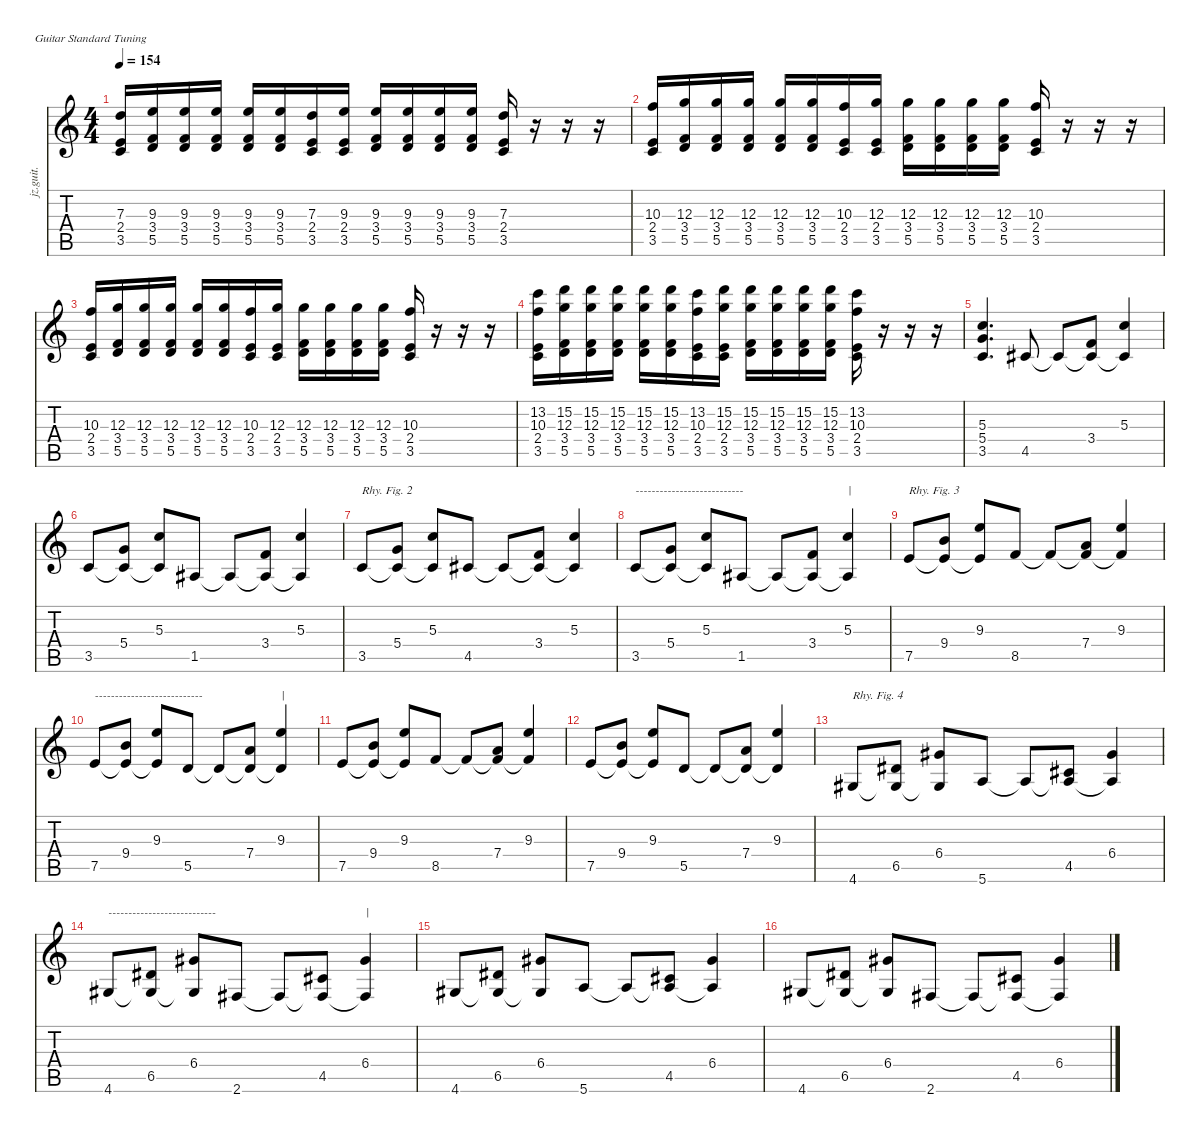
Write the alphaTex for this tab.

\defaultSystemsLayout 4
\hideDynamics
\bracketExtendMode nobrackets
\otherSystemsTrackNameOrientation horizontal
\track ("Rhythm" "jz.guit.") {instrument electricguitarjazz}
\staff {score tabs}
\tuning (E4 B3 G3 D3 A2 E2)
\ts (4 4)
\tempo 154
\clef g2
\ks c
(7.3 2.4 3.5).16{dy f beam Up} (9.3 3.4 5.5).16{beam Up} (9.3 3.4 5.5).16{beam Up} (9.3 3.4 5.5).16{beam Up} (9.3 3.4 5.5).16{beam Up} (9.3 3.4 5.5).16{beam Up} (7.3 2.4 3.5).16{beam Up} (9.3 2.4 3.5).16{beam Up} (9.3 3.4 5.5).16{beam Up} (9.3 3.4 5.5).16{beam Up} (9.3 3.4 5.5).16{beam Up} (9.3 3.4 5.5).16{beam Up} (7.3 2.4 3.5).16{beam Up} r.16{beam Up} r.16{beam Up} r.16{beam Up} |
(10.3 2.4 3.5).16{beam Up} (12.3 3.4 5.5).16{beam Up} (12.3 3.4 5.5).16{beam Up} (12.3 3.4 5.5).16{beam Up} (12.3 3.4 5.5).16{beam Up} (12.3 3.4 5.5).16{beam Up} (10.3 2.4 3.5).16{beam Up} (12.3 2.4 3.5).16{beam Up} (12.3 3.4 5.5).16{beam Down} (12.3 3.4 5.5).16{beam Down} (12.3 3.4 5.5).16{beam Down} (12.3 3.4 5.5).16{beam Down} (10.3 2.4 3.5).16{beam Up} r.16{beam Up} r.16{beam Up} r.16{beam Up} |
(10.3 2.4 3.5).16{beam Up} (12.3 3.4 5.5).16{beam Up} (12.3 3.4 5.5).16{beam Up} (12.3 3.4 5.5).16{beam Up} (12.3 3.4 5.5).16{beam Up} (12.3 3.4 5.5).16{beam Up} (10.3 2.4 3.5).16{beam Up} (12.3 2.4 3.5).16{beam Up} (12.3 3.4 5.5).16{beam Down} (12.3 3.4 5.5).16{beam Down} (12.3 3.4 5.5).16{beam Down} (12.3 3.4 5.5).16{beam Down} (10.3 2.4 3.5).16{beam Up} r.16{beam Up} r.16{beam Up} r.16{beam Up} |
(13.2 10.3 2.4 3.5).16{beam Down} (15.2 12.3 3.4 5.5).16{beam Down} (15.2 12.3 3.4 5.5).16{beam Down} (15.2 12.3 3.4 5.5).16{beam Down} (15.2 12.3 3.4 5.5).16{beam Down} (15.2 12.3 3.4 5.5).16{beam Down} (13.2 10.3 2.4 3.5).16{beam Down} (15.2 12.3 2.4 3.5).16{beam Down} (15.2 12.3 3.4 5.5).16{beam Down} (15.2 12.3 3.4 5.5).16{beam Down} (15.2 12.3 3.4 5.5).16{beam Down} (15.2 12.3 3.4 5.5).16{beam Down} (13.2 10.3 2.4 3.5).16{beam Down} r.16{beam Down} r.16{beam Down} r.16{beam Down} |
(5.3 5.4 3.5).4{d instrument electricguitarjazz beam Up} 4.5{acc #}.8{beam Up} 4.5{t acc #}.8{beam Up} (3.4 4.5{t acc #}).8{beam Up} (5.3 4.5{t acc #}).4{beam Up} |
3.5.8{beam Up} (5.4 3.5{t}).8{beam Up} (5.3 3.5{t}).8{beam Up} 1.5{acc #}.8{beam Up} 1.5{t acc #}.8{beam Up} (3.4 1.5{t acc #}).8{beam Up} (5.3 1.5{t acc #}).4{beam Up} |
3.5.8{txt "Rhy. Fig. 2" beam Up} (5.4 3.5{t}).8{beam Up} (5.3 3.5{t}).8{beam Up} 4.5{acc #}.8{beam Up} 4.5{t acc #}.8{beam Up} (3.4 4.5{t acc #}).8{beam Up} (5.3 4.5{t acc #}).4{beam Up} |
3.5.8{txt "---------------------------" beam Up} (5.4 3.5{t}).8{beam Up} (5.3 3.5{t}).8{beam Up} 1.5{acc #}.8{beam Up} 1.5{t acc #}.8{beam Up} (3.4 1.5{t acc #}).8{beam Up} (5.3 1.5{t acc #}).4{txt "|" beam Up} |
7.5.8{txt "Rhy. Fig. 3" beam Up} (9.4 7.5{t}).8{beam Up} (9.3 7.5{t}).8{beam Up} 8.5.8{beam Up} 8.5{t}.8{beam Up} (7.4 8.5{t}).8{beam Up} (9.3 8.5{t}).4{beam Up} |
7.5.8{txt "---------------------------" beam Up} (9.4 7.5{t}).8{beam Up} (9.3 7.5{t}).8{beam Up} 5.5.8{beam Up} 5.5{t}.8{beam Up} (7.4 5.5{t}).8{beam Up} (9.3 5.5{t}).4{txt "|" beam Up} |
7.5.8{beam Up} (9.4 7.5{t}).8{beam Up} (9.3 7.5{t}).8{beam Up} 8.5.8{beam Up} 8.5{t}.8{beam Up} (7.4 8.5{t}).8{beam Up} (9.3 8.5{t}).4{beam Up} |
7.5.8{beam Up} (9.4 7.5{t}).8{beam Up} (9.3 7.5{t}).8{beam Up} 5.5.8{beam Up} 5.5{t}.8{beam Up} (7.4 5.5{t}).8{beam Up} (9.3 5.5{t}).4{beam Up} |
4.6{acc #}.8{txt "Rhy. Fig. 4" beam Up} (6.5{acc #} 4.6{t acc #}).8{beam Up} (6.4{acc #} 4.6{t acc #}).8{beam Up} 5.6.8{beam Up} 5.6{t}.8{beam Up} (4.5{acc #} 5.6{t}).8{beam Up} (6.4{acc #} 5.6{t}).4{beam Up} |
4.6{acc #}.8{txt "---------------------------" beam Up} (6.5{acc #} 4.6{t acc #}).8{beam Up} (6.4{acc #} 4.6{t acc #}).8{beam Up} 2.6{acc #}.8{beam Up} 2.6{t acc #}.8{beam Up} (4.5{acc #} 2.6{t acc #}).8{beam Up} (6.4{acc #} 2.6{t acc #}).4{txt "|" beam Up} |
4.6{acc #}.8{beam Up} (6.5{acc #} 4.6{t acc #}).8{beam Up} (6.4{acc #} 4.6{t acc #}).8{beam Up} 5.6.8{beam Up} 5.6{t}.8{beam Up} (4.5{acc #} 5.6{t}).8{beam Up} (6.4{acc #} 5.6{t}).4{beam Up} |
4.6{acc #}.8{beam Up} (6.5{acc #} 4.6{t acc #}).8{beam Up} (6.4{acc #} 4.6{t acc #}).8{beam Up} 2.6{acc #}.8{beam Up} 2.6{t acc #}.8{beam Up} (4.5{acc #} 2.6{t acc #}).8{beam Up} (6.4{acc #} 2.6{t acc #}).4{beam Up}
